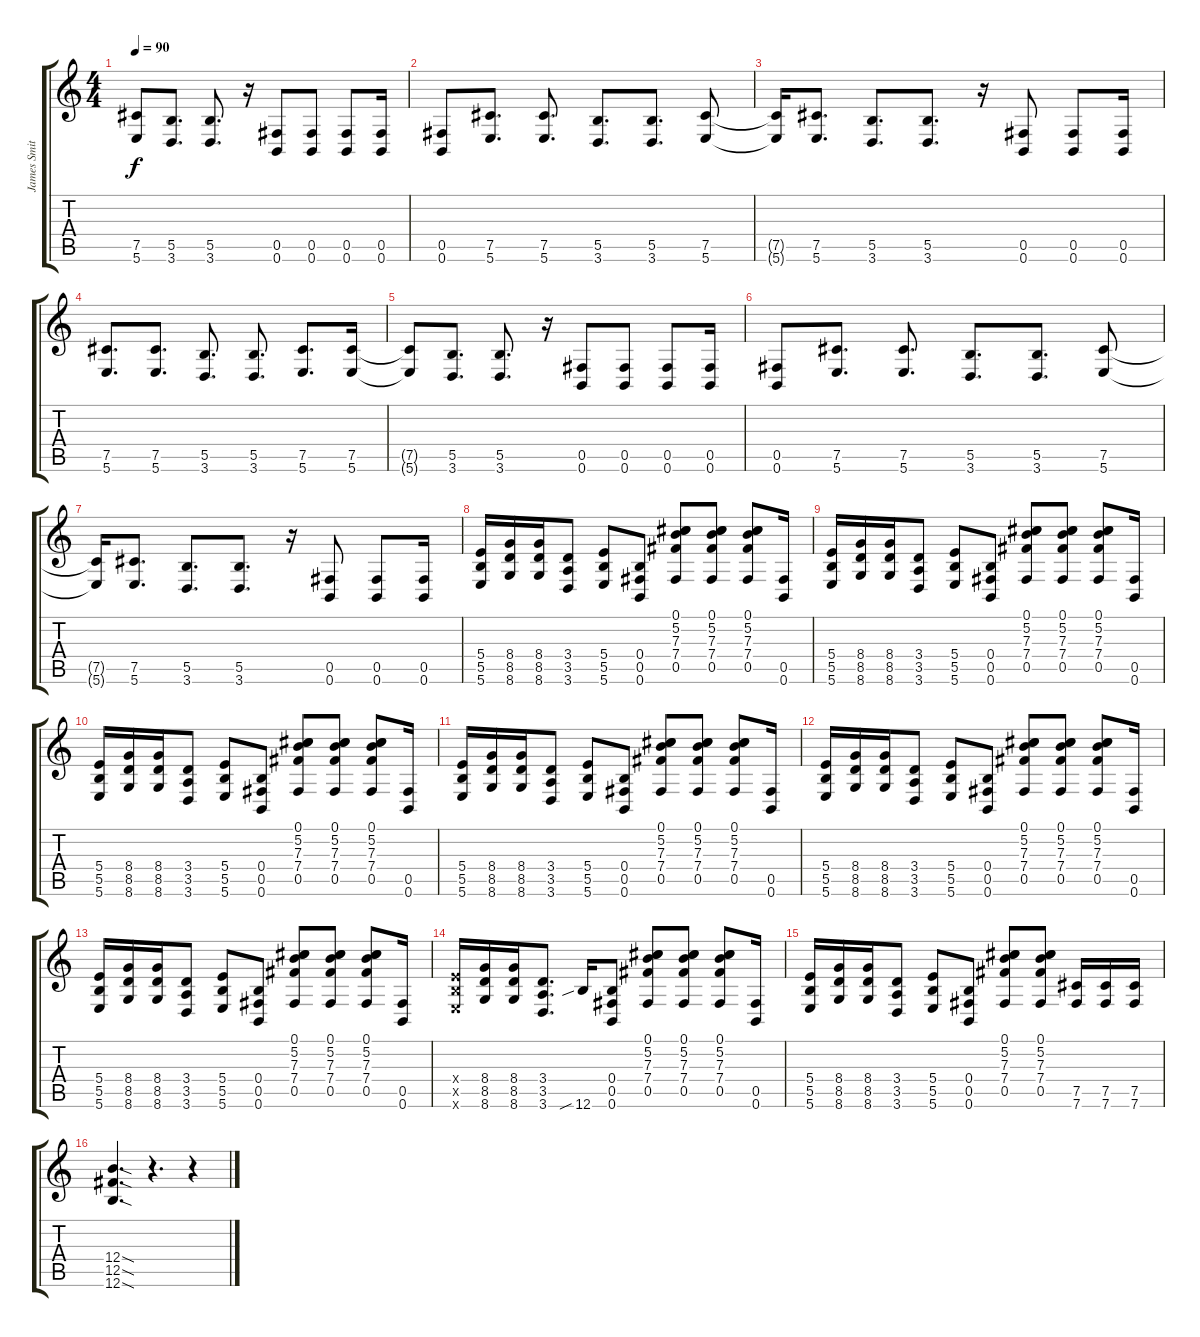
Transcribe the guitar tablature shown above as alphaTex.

\track ("James Smith" "James Smit") {instrument distortionguitar}
\staff {score tabs}
\tuning (Db4 Ab3 E3 B2 Gb2 B1) {hide}
\ts (4 4)
\tempo 90
\clef g2
\ks c
(7.5{t} 5.6{t}).8{dy f} (5.5 3.6).8{d} (5.5 3.6).8{d} r.16 (0.5 0.6).8 (0.5 0.6).8 (0.5 0.6).8 (0.5 0.6).16 |
(0.5 0.6).8 (7.5 5.6).8{d} (7.5 5.6).8{d} (5.5 3.6).8{d} (5.5 3.6).8{d} (7.5 5.6).8 |
(7.5{t} 5.6{t}).16 (7.5 5.6).8{d} (5.5 3.6).8{d} (5.5 3.6).8{d} r.16 (0.5 0.6).8 (0.5 0.6).8 (0.5 0.6).16 |
(7.5 5.6).8{d} (7.5 5.6).8{d} (5.5 3.6).8{d} (5.5 3.6).8{d} (7.5 5.6).8{d} (7.5 5.6).16 |
(7.5{t} 5.6{t}).8 (5.5 3.6).8{d} (5.5 3.6).8{d} r.16 (0.5 0.6).8 (0.5 0.6).8 (0.5 0.6).8 (0.5 0.6).16 |
(0.5 0.6).8 (7.5 5.6).8{d} (7.5 5.6).8{d} (5.5 3.6).8{d} (5.5 3.6).8{d} (7.5 5.6).8 |
(7.5{t} 5.6{t}).16 (7.5 5.6).8{d} (5.5 3.6).8{d} (5.5 3.6).8{d} r.16 (0.5 0.6).8 (0.5 0.6).8 (0.5 0.6).16 |
(5.4 5.5 5.6).16 (8.4 8.5 8.6).16 (8.4 8.5 8.6).16 (3.4 3.5 3.6).8 (5.4 5.5 5.6).8 (0.4 0.5 0.6).8 (0.1 5.2 7.3 7.4 0.5).8 (0.1 5.2 7.3 7.4 0.5).8 (0.1 5.2 7.3 7.4 0.5).8 (0.5 0.6).16 |
(5.4 5.5 5.6).16 (8.4 8.5 8.6).16 (8.4 8.5 8.6).16 (3.4 3.5 3.6).8 (5.4 5.5 5.6).8 (0.4 0.5 0.6).8 (0.1 5.2 7.3 7.4 0.5).8 (0.1 5.2 7.3 7.4 0.5).8 (0.1 5.2 7.3 7.4 0.5).8 (0.5 0.6).16 |
(5.4 5.5 5.6).16 (8.4 8.5 8.6).16 (8.4 8.5 8.6).16 (3.4 3.5 3.6).8 (5.4 5.5 5.6).8 (0.4 0.5 0.6).8 (0.1 5.2 7.3 7.4 0.5).8 (0.1 5.2 7.3 7.4 0.5).8 (0.1 5.2 7.3 7.4 0.5).8 (0.5 0.6).16 |
(5.4 5.5 5.6).16 (8.4 8.5 8.6).16 (8.4 8.5 8.6).16 (3.4 3.5 3.6).8 (5.4 5.5 5.6).8 (0.4 0.5 0.6).8 (0.1 5.2 7.3 7.4 0.5).8 (0.1 5.2 7.3 7.4 0.5).8 (0.1 5.2 7.3 7.4 0.5).8 (0.5 0.6).16 |
(5.4 5.5 5.6).16 (8.4 8.5 8.6).16 (8.4 8.5 8.6).16 (3.4 3.5 3.6).8 (5.4 5.5 5.6).8 (0.4 0.5 0.6).8 (0.1 5.2 7.3 7.4 0.5).8 (0.1 5.2 7.3 7.4 0.5).8 (0.1 5.2 7.3 7.4 0.5).8 (0.5 0.6).16 |
(5.4 5.5 5.6).16 (8.4 8.5 8.6).16 (8.4 8.5 8.6).16 (3.4 3.5 3.6).8 (5.4 5.5 5.6).8 (0.4 0.5 0.6).8 (0.1 5.2 7.3 7.4 0.5).8 (0.1 5.2 7.3 7.4 0.5).8 (0.1 5.2 7.3 7.4 0.5).8 (0.5 0.6).16 |
(5.4{x} 5.5{x} 5.6{x}).16 (8.4 8.5 8.6).16 (8.4 8.5 8.6).16 (3.4 3.5 3.6).8{d} 12.6{sib}.16 (0.4 0.5 0.6).8 (0.1 5.2 7.3 7.4 0.5).8 (0.1 5.2 7.3 7.4 0.5).8 (0.1 5.2 7.3 7.4 0.5).8 (0.5 0.6).16 |
(5.4 5.5 5.6).16 (8.4 8.5 8.6).16 (8.4 8.5 8.6).16 (3.4 3.5 3.6).8 (5.4 5.5 5.6).8 (0.4 0.5 0.6).8 (0.1 5.2 7.3 7.4 0.5).8 (0.1 5.2 7.3 7.4 0.5).8 (7.5 7.6).16 (7.5 7.6).16 (7.5 7.6).16 |
(12.4{sod} 12.5{sod} 12.6{sod}).4{d} r.4{d} r.4
